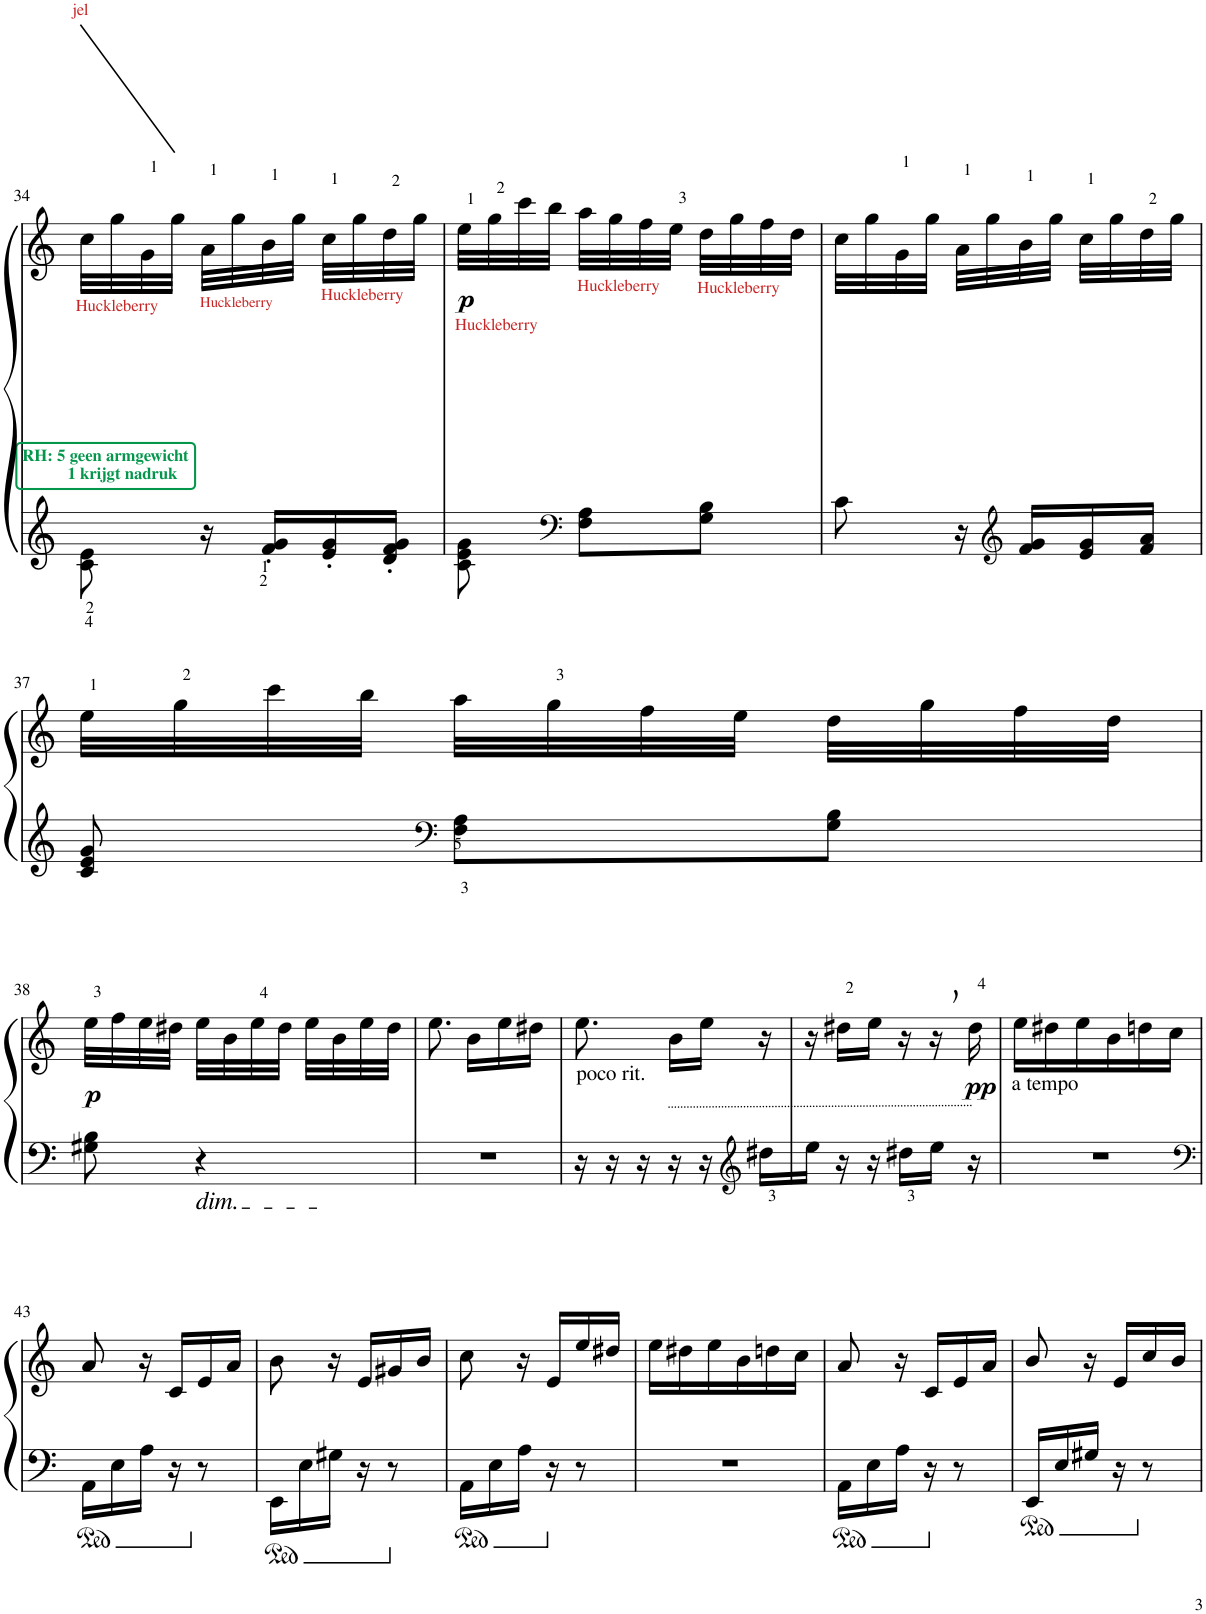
**kern	**kern	**dynam
*part1	*part1	*part1
*staff2	*staff1	*staff1/2
*I"Piano	*	*
*I'Pno	*	*
!!LO:PB:g=z
*clefG2	*clefG2	*
*k[]	*k[]	*
*M3/8	*M3/8	*
=34	=34	=34
!	!LO:TX:a:color=#C52525:t=jel	!
!	!LO:TX:b:color=#C62525:t=Huckleberry	!
!	!LO:TX:b:B:color=#04974C:t=RH&colon; 5 geen armgewicht	!
!	!LO:TX:b:t=1 krijgt nadruk	!
8c\<< 8e\<<	32cc\LLL	.
.	32gg\	.
.	32g\	.
.	32gg\JJJ	.
!	!LO:TX:b:color=#C62525:t=Huckleberry	!
16r	32a\LLL	.
.	32gg\	.
16f/' 16g/'LL	32b\	.
.	32gg\JJJ	.
!	!LO:TX:b:color=#C62525:t=Huckleberry	!
16e/' 16g/'	32cc\LLL	.
.	32gg\	.
16d/' 16f/' 16g/'JJ	32dd\	.
.	32gg\JJJ	.
=35	=35	=35
!	!LO:TX:b:color=#C62525:t=Huckleberry	!
!	!	!LO:DY:b
8c\ 8e\ 8g\	32ee\LLL	p
.	32gg\	.
.	32ccc\	.
.	32bb\JJJ	.
*clefF4	*	*
!	!LO:TX:b:color=#C62525:t=Huckleberry	!
8F\ 8A\L	32aa\LLL	.
.	32gg\	.
.	32ff\	.
.	32ee\JJJ	.
!	!LO:TX:b:color=#C62525:t=Huckleberry	!
8G\ 8B\J	32dd\LLL	.
.	32gg\	.
.	32ff\	.
.	32dd\JJJ	.
=36	=36	=36
*^	*	*
8c\	16ryy	32cc\LLL	.
.	.	32gg\	.
.	16ryy	32g\	.
.	.	32gg\JJJ	.
16r	16ryy	32a\LLL	.
.	.	32gg\	.
*clefG2	*	*	*
16ryy	16f/ 16g/LL	32b\	.
.	.	32gg\JJJ	.
16ryy	16e/ 16g/	32cc\LLL	.
.	.	32gg\	.
16ryy	16f/ 16a/JJ	32dd\	.
.	.	32gg\JJJ	.
!!LO:LB:g=z
=37	=37	=37	=37
8c/ 8e/ 8g/	8ryy	32ee\LLL	.
.	.	32gg\	.
.	.	32ccc\	.
.	.	32bb\JJJ	.
*clefF4	*	*	*
8ryy	8F\<< 8A\<<L	32aa\LLL	.
.	.	32gg\	.
.	.	32ff\	.
.	.	32ee\JJJ	.
8ryy	8G\ 8B\J	32dd\LLL	.
.	.	32gg\	.
.	.	32ff\	.
.	.	32dd\JJJ	.
*v	*v	*	*
!!LO:LB:g=z
=38	=38	=38
!	!	!LO:DY:b
8G#X\ 8B\	32ee\LLL	p
.	32ff\	.
.	32ee\	.
.	32dd#X\JJJ	.
!LO:TX:b:i:t=dim.	!	!
4r	32ee\LLL	.
.	32b\	.
.	32ee\	.
.	32dd#\JJJ	.
.	32ee\LLL	.
.	32b\	.
.	32ee\	.
.	32dd#\JJJ	.
=39	=39	=39
4.r	8.ee\	.
.	16b\LL	.
.	16ee\	.
.	16dd#X\JJ	.
=40	=40	=40
!	!LO:TX:b:t=poco rit.	!
16r	8.ee\	.
16r	.	.
16r	.	.
16r	16b\LL	.
16r	16ee\JJ	.
*clefG2	*	*
16dd#X\LL	16r	.
=41	=41	=41
16ee\JJ	16r	.
16r	16dd#X\LL	.
16r	16ee\JJ	.
16dd#X\LL	16r	.
16ee\JJ	16r	.
!	!	!LO:DY:b
16r	16dd#\	pp
=42	=42	=42
!	!LO:TX:b:t=a tempo	!
4.r	16ee\LL	.
.	16dd#X\	.
.	16ee\	.
.	16b\	.
.	16ddn\	.
.	16cc\JJ	.
!!LO:LB:g=z
=43	=43	=43
*clefF4	*	*
16AA\LL	8a/	.
16E\	.	.
16A\JJ	16r	.
16r	16c/LL	.
8r	16e/	.
.	16a/JJ	.
=44	=44	=44
16EE\LL	8b\	.
16E\	.	.
16G#X\JJ	16r	.
16r	16e/LL	.
8r	16g#X/	.
.	16b/JJ	.
=45	=45	=45
16AA\LL	8cc\	.
16E\	.	.
16A\JJ	16r	.
16r	16e/LL	.
8r	16ee/	.
.	16dd#X/JJ	.
=46	=46	=46
4.r	16ee\LL	.
.	16dd#X\	.
.	16ee\	.
.	16b\	.
.	16ddn\	.
.	16cc\JJ	.
=47	=47	=47
16AA\LL	8a/	.
16E\	.	.
16A\JJ	16r	.
16r	16c/LL	.
8r	16e/	.
.	16a/JJ	.
=48	=48	=48
16EE/LL	8b/	.
16E/	.	.
16G#X/JJ	16r	.
16r	16e/LL	.
8r	16cc/	.
.	16b/JJ	.
=	=	=
*-	*-	*-
